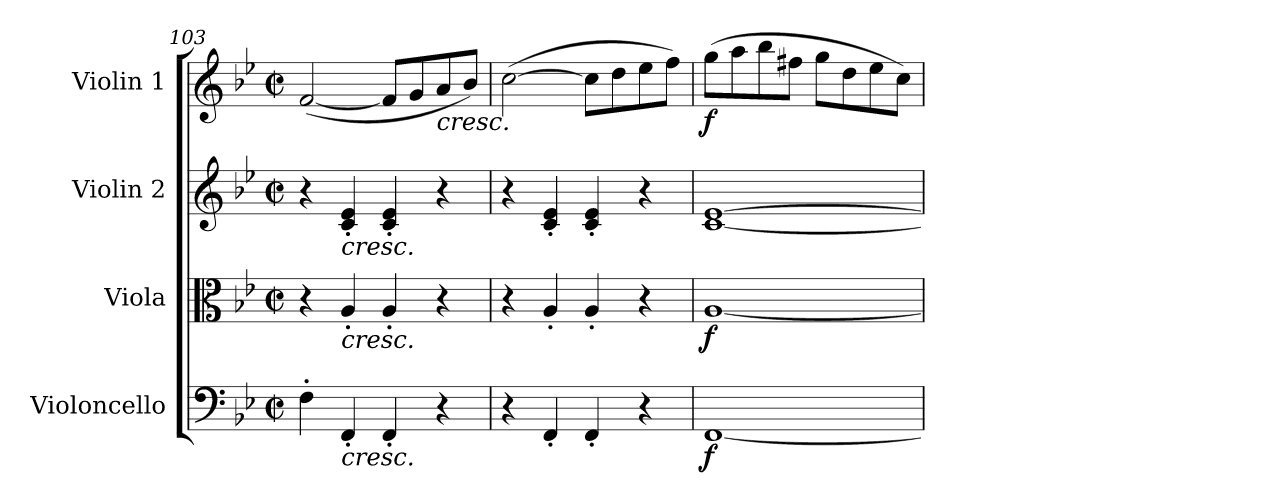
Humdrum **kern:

**kern	**dynam	**kern	**dynam	**kern	**kern	**dynam
*part4	*part4	*part3	*part3	*part2	*part1	*part1
*staff4	*staff4	*staff3	*staff3	*staff2	*staff1	*staff1
*I"Violoncello	*	*I"Viola	*	*I"Violin 2	*I"Violin 1	*
*I'Vc	*	*I'Vla	*	*I'Vln	*I'Vln	*
*clefF4	*	*clefC3	*	*clefG2	*clefG2	*
*k[b-e-]	*	*k[b-e-]	*	*k[b-e-]	*k[b-e-]	*
*M2/2	*	*M2/2	*	*M2/2	*M2/2	*
*met(c|)	*	*met(c|)	*	*met(c|)	*met(c|)	*
=103	=103	=103	=103	=103	=103	=103
4F'\	.	4r	.	4r	(<[<2f/	.
!	!	!	!	!LO:TX:b:i:t=cresc.	!	!
!	!	!LO:TX:b:i:t=cresc.	!	!	!	!
!LO:TX:b:i:t=cresc.	!	!	!	!	!	!
4FF'/	.	4A'/	.	4c/' 4e-/'	.	.
4FF'/	.	4A'/	.	4c/' 4e-/'	8f/L]	.
.	.	.	.	.	8g/	.
!	!	!	!	!	!LO:TX:b:i:t=cresc.	!
4r	.	4r	.	4r	8a/	.
.	.	.	.	.	8b-/J)	.
=104	=104	=104	=104	=104	=104	=104
4r	.	4r	.	4r	(>[>2cc\	.
4FF'/	.	4A'/	.	4c/' 4e-/'	.	.
4FF'/	.	4A'/	.	4c/' 4e-/'	8cc\L]	.
.	.	.	.	.	8dd\	.
4r	.	4r	.	4r	8ee-\	.
.	.	.	.	.	8ff\J)	.
=105	=105	=105	=105	=105	=105	=105
!	!LO:DY:b	!	!LO:DY:b	!	!	!LO:DY:b
[<1FF	f	[<1A	f	[1c [1e-	(>8gg\L	f
.	.	.	.	.	8aa\	.
.	.	.	.	.	8bb-\	.
.	.	.	.	.	8ff#X\J	.
.	.	.	.	.	8gg\L	.
.	.	.	.	.	8dd\	.
.	.	.	.	.	8ee-\	.
.	.	.	.	.	8cc\J)	.
=	=	=	=	=	=	=
*-	*-	*-	*-	*-	*-	*-
